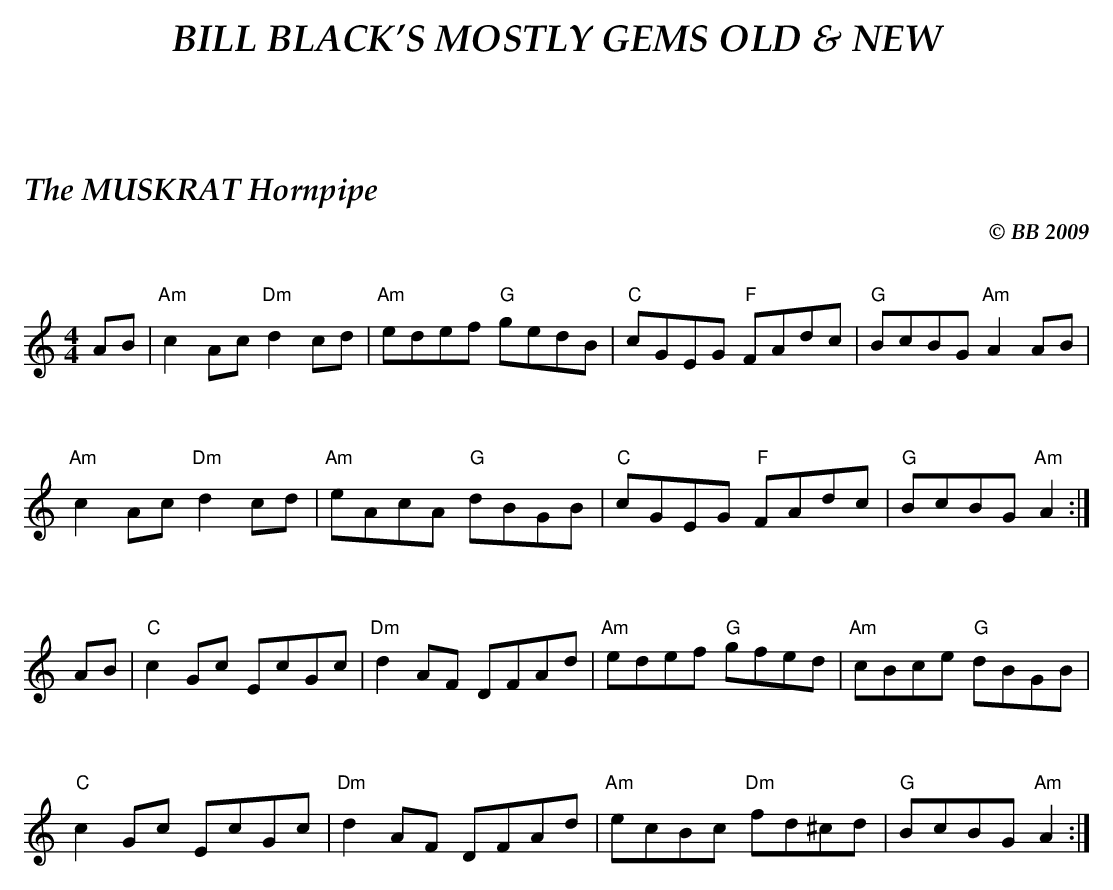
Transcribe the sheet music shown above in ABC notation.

X:1
T:MUSKRAT Hornpipe, The
C:© BB 2009
L:1/8
M:4/4
Q:1/4=150
K:Am
AB|"Am"c2 Ac "Dm"d2 cd|"Am"edef "G"gedB|"C"cGEG "F"FAdc|"G"BcBG "Am"A2 AB|
"Am"c2 Ac "Dm"d2 cd|"Am"eAcA "G"dBGB|"C"cGEG "F"FAdc|"G"BcBG "Am"A2 :|
AB|"C"c2 Gc EcGc|"Dm"d2 AF DFAd|"Am"edef "G"gfed|"Am"cBce "G"dBGB|
"C"c2 Gc EcGc|"Dm"d2 AF DFAd|"Am"ecBc "Dm"fd^cd|"G"BcBG  "Am"A2 :|
